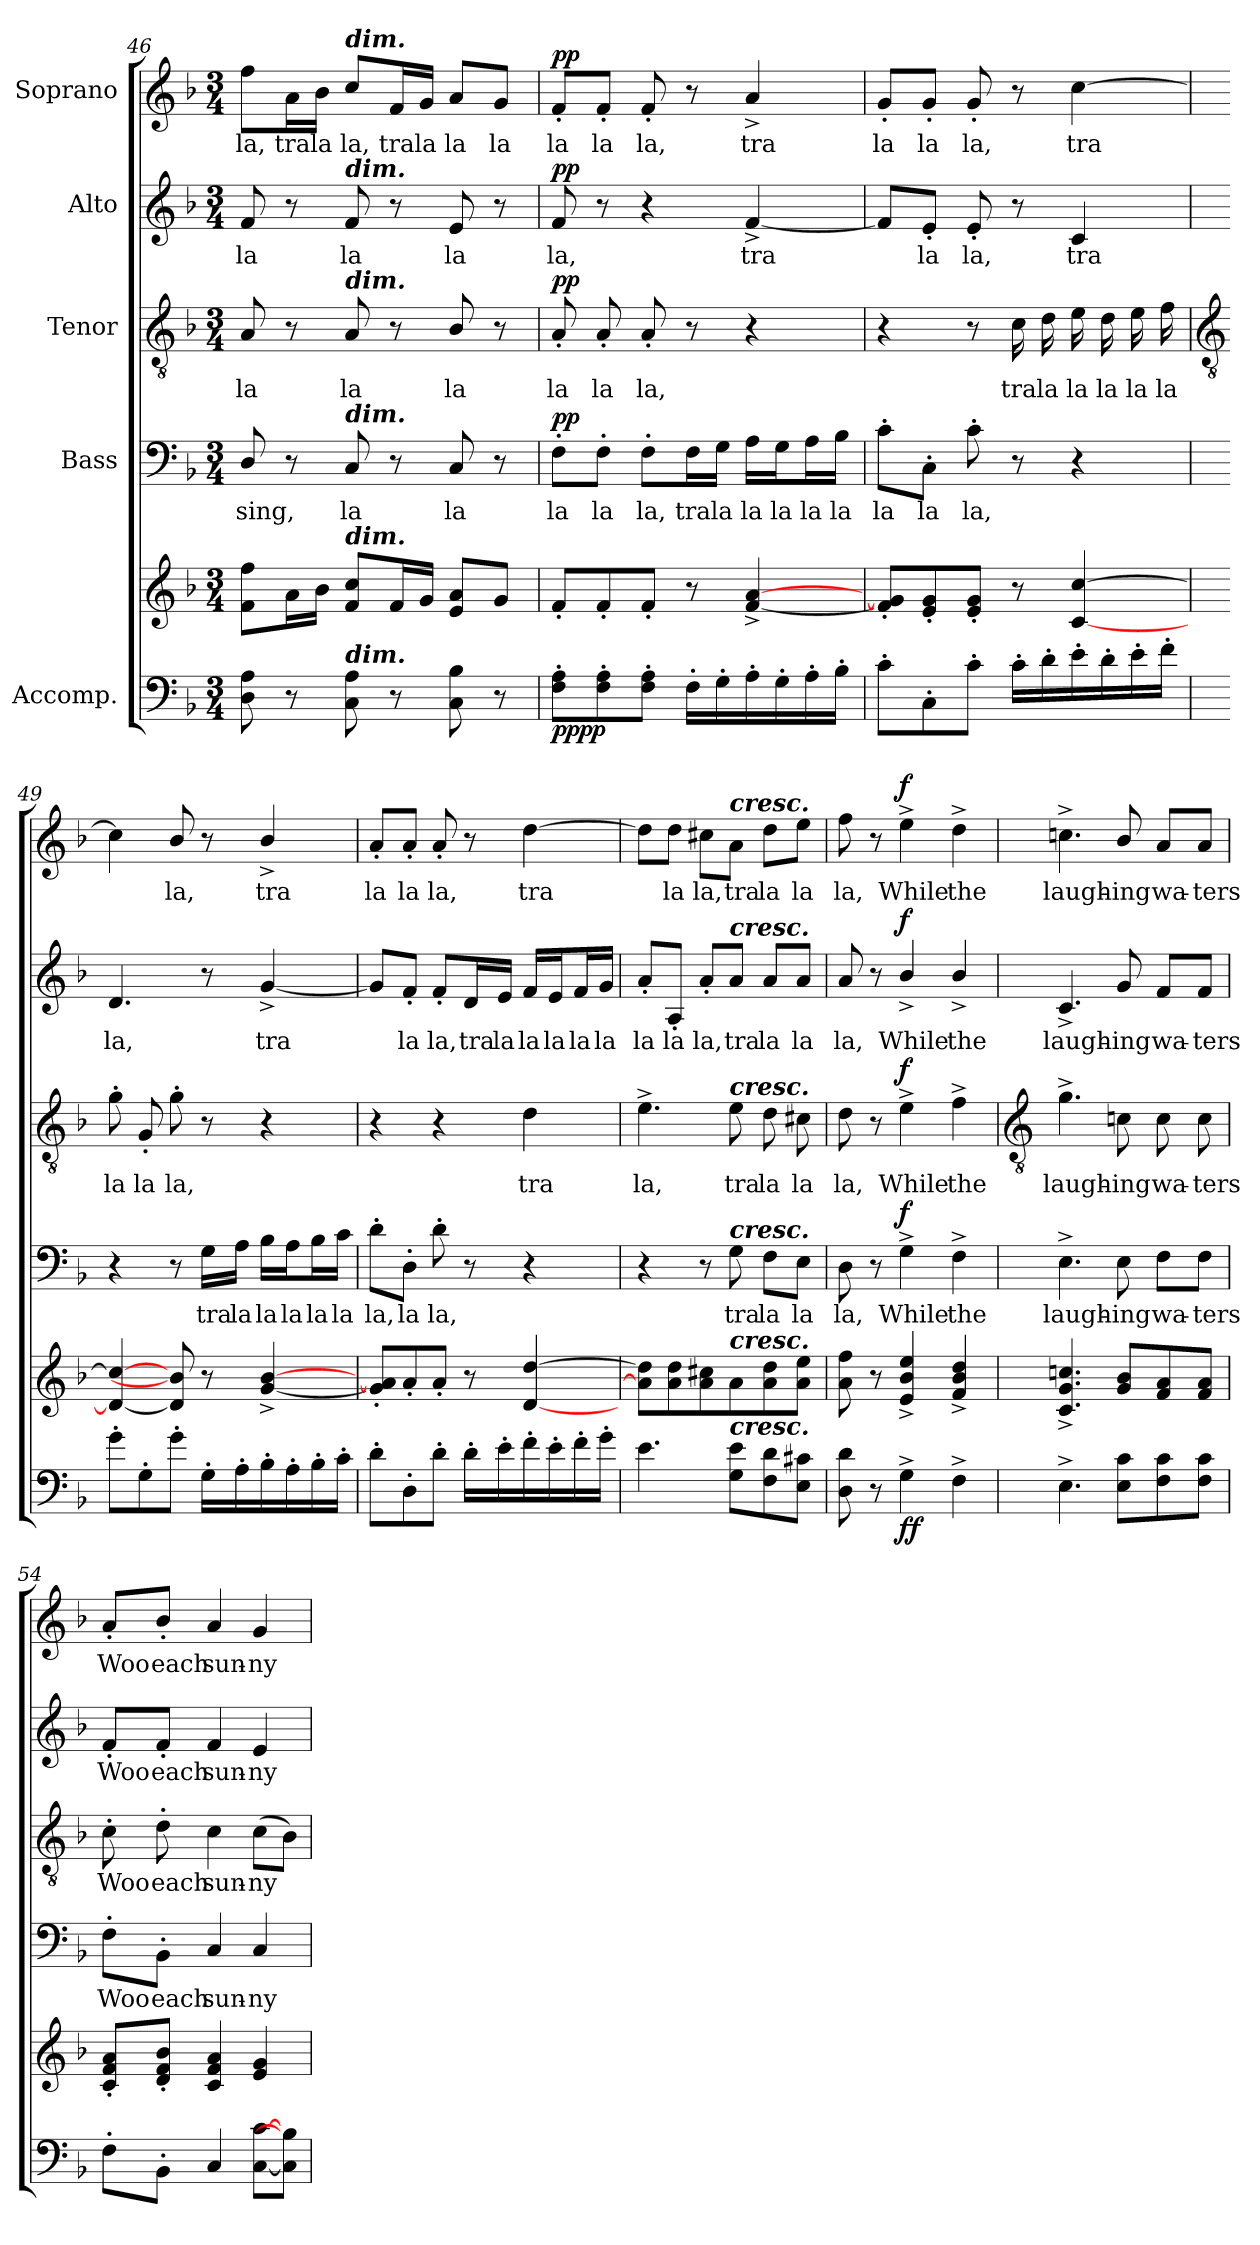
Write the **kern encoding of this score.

**kern	**kern	**dynam	**kern	**text	**dynam	**kern	**text	**dynam	**kern	**text	**dynam	**kern	**text	**dynam
*part5	*part5	*part5	*part4	*part4	*part4	*part3	*part3	*part3	*part2	*part2	*part2	*part1	*part1	*part1
*staff6	*staff5	*staff5/6	*staff4	*staff4	*staff4	*staff3	*staff3	*staff3	*staff2	*staff2	*staff2	*staff1	*staff1	*staff1
*I"Accomp.	*	*	*I"Bass	*	*	*I"Tenor	*	*	*I"Alto	*	*	*I"Soprano	*	*
*clefF4	*clefG2	*	*clefF4	*	*	*clefGv2	*	*	*clefG2	*	*	*clefG2	*	*
*k[b-]	*k[b-]	*	*k[b-]	*	*	*k[b-]	*	*	*k[b-]	*	*	*k[b-]	*	*
*F:	*F:	*	*F:	*	*	*F:	*	*	*F:	*	*	*F:	*	*
*M3/4	*M3/4	*	*M3/4	*	*	*M3/4	*	*	*M3/4	*	*	*M3/4	*	*
=46	=46	=46	=46	=46	=46	=46	=46	=46	=46	=46	=46	=46	=46	=46
!	!	!	!	!LO:LY:b	!	!	!LO:LY:b	!	!	!LO:LY:b	!	!	!LO:LY:b	!
8D\ 8A\	8f 8ffL	.	8D/	sing,	.	8A	la	.	8f	la	.	8ff\L	la,	.
!	!	!	!	!	!	!	!	!	!	!	!	!	!LO:LY:b	!
8r	16aL	.	8r	.	.	8r	.	.	8r	.	.	16a\L	tra	.
!	!	!	!	!	!	!	!	!	!	!	!	!	!LO:LY:b	!
.	16b-JJ	.	.	.	.	.	.	.	.	.	.	16b-\JJ	la	.
!	!	!	!	!	!	!	!	!	!	!	!	!LO:TX:a:Bi:t=dim.	!	!
!	!	!	!	!	!	!	!	!	!LO:TX:a:Bi:t=dim.	!	!	!	!	!
!	!	!	!	!	!	!LO:TX:a:Bi:t=dim.	!	!	!	!	!	!	!	!
!	!	!	!LO:TX:a:Bi:t=dim.	!	!	!	!	!	!	!	!	!	!	!
!	!LO:TX:a:Bi:t=dim.	!	!	!	!	!	!	!	!	!	!	!	!	!
!LO:TX:a:Bi:t=dim.	!	!	!	!	!	!	!	!	!	!	!	!	!	!
!	!	!	!	!LO:LY:b	!	!	!LO:LY:b	!	!	!LO:LY:b	!	!	!LO:LY:b	!
8C 8A	8f 8ccL	.	8C	la	.	8A	la	.	8f	la	.	8cc/L	la,	.
!	!	!	!	!	!	!	!	!	!	!	!	!	!LO:LY:b	!
8r	16fL	.	8r	.	.	8r	.	.	8r	.	.	16f/L	tra	.
!	!	!	!	!	!	!	!	!	!	!	!	!	!LO:LY:b	!
.	16gJJ	.	.	.	.	.	.	.	.	.	.	16g/JJ	la	.
!	!	!	!	!LO:LY:b	!	!	!LO:LY:b	!	!	!LO:LY:b	!	!	!LO:LY:b	!
8C 8B-	8e 8aL	.	8C	la	.	8B-/	la	.	8e	la	.	8a/L	la	.
!	!	!	!	!	!	!	!	!	!	!	!	!	!LO:LY:b	!
8r	8gJ	.	8r	.	.	8r	.	.	8r	.	.	8g/J	la	.
=47	=47	=47	=47	=47	=47	=47	=47	=47	=47	=47	=47	=47	=47	=47
!	!	!LO:DY:b=2	!	!LO:LY:b	!	!	!LO:LY:b	!	!	!LO:LY:b	!	!	!LO:LY:b	!
!	!	!LO:DY:n=1:b	!	!	!LO:DY:b	!	!	!LO:DY:b	!	!	!LO:DY:b	!	!	!LO:DY:b
8F' 8A'L	8f'L	pp pp	8F'\L	la	pp	8A'	la	pp	8f	la,	pp	8f'/L	la	pp
!	!	!	!	!LO:LY:b	!	!	!LO:LY:b	!	!	!	!	!	!LO:LY:b	!
8F' 8A'	8f'	.	8F'\J	la	.	8A'	la	.	8r	.	.	8f'/J	la	.
!	!	!	!	!LO:LY:b	!	!	!LO:LY:b	!	!	!	!	!	!LO:LY:b	!
8F' 8A'J	8f'J	.	8F'\L	la,	.	8A'	la,	.	4r	.	.	8f'	la,	.
!	!	!	!	!LO:LY:b	!	!	!	!	!	!	!	!	!	!
16F'LL	8r	.	16F\L	tra	.	8r	.	.	.	.	.	8r	.	.
!	!	!	!	!LO:LY:b	!	!	!	!	!	!	!	!	!	!
16G'	.	.	16G\JJ	la	.	.	.	.	.	.	.	.	.	.
!	!	!	!	!LO:LY:b	!	!	!	!	!	!LO:LY:b	!	!	!LO:LY:b	!
16A'	[4f^ [4a^	.	16A\LL	la	.	4r	.	.	[4f^	tra	.	4a^	tra	.
!	!	!	!	!LO:LY:b	!	!	!	!	!	!	!	!	!	!
16G'	.	.	16G\J	la	.	.	.	.	.	.	.	.	.	.
!	!	!	!	!LO:LY:b	!	!	!	!	!	!	!	!	!	!
16A'	.	.	16A\L	la	.	.	.	.	.	.	.	.	.	.
!	!	!	!	!LO:LY:b	!	!	!	!	!	!	!	!	!	!
16B-'JJ	.	.	16B-\JJ	la	.	.	.	.	.	.	.	.	.	.
=48	=48	=48	=48	=48	=48	=48	=48	=48	=48	=48	=48	=48	=48	=48
!	!	!	!	!LO:LY:b	!	!	!	!	!	!	!	!	!LO:LY:b	!
8c'L	8f]' 8g]'L	.	8c'\L	la	.	4r	.	.	8f/L]	.	.	8g'/L	la	.
!	!	!	!	!LO:LY:b	!	!	!	!	!	!LO:LY:b	!	!	!LO:LY:b	!
8C'	8e' 8g'	.	8C'\J	la	.	.	.	.	8e'/J	la	.	8g'/J	la	.
!	!	!	!	!LO:LY:b	!	!	!	!	!	!LO:LY:b	!	!	!LO:LY:b	!
8c'J	8e' 8g'J	.	8c'	la,	.	8r	.	.	8e'	la,	.	8g'	la,	.
!	!	!	!	!	!	!	!LO:LY:b	!	!	!	!	!	!	!
16c'LL	8r	.	8r	.	.	16c	tra	.	8r	.	.	8r	.	.
!	!	!	!	!	!	!	!LO:LY:b	!	!	!	!	!	!	!
16d'	.	.	.	.	.	16d	la	.	.	.	.	.	.	.
!	!	!	!	!	!	!	!LO:LY:b	!	!	!LO:LY:b	!	!	!LO:LY:b	!
16e'	[4c [4cc	.	4r	.	.	16e	la	.	4c	tra	.	[4cc	tra	.
!	!	!	!	!	!	!	!LO:LY:b	!	!	!	!	!	!	!
16d'	.	.	.	.	.	16d	la	.	.	.	.	.	.	.
!	!	!	!	!	!	!	!LO:LY:b	!	!	!	!	!	!	!
16e'	.	.	.	.	.	16e	la	.	.	.	.	.	.	.
!	!	!	!	!	!	!	!LO:LY:b	!	!	!	!	!	!	!
16f'JJ	.	.	.	.	.	16f	la	.	.	.	.	.	.	.
!!LO:LB:g=z
=49	=49	=49	=49	=49	=49	=49	=49	=49	=49	=49	=49	=49	=49	=49
*	*	*	*	*	*	*clefGv2	*	*	*	*	*	*	*	*
!	!	!	!	!	!	!	!LO:LY:b	!	!	!LO:LY:b	!	!	!	!
8g'L	4d_ 4cc_	.	4r	.	.	8g'	la	.	4.d	la,	.	4cc]	.	.
!	!	!	!	!	!	!	!LO:LY:b	!	!	!	!	!	!	!
8G'	.	.	.	.	.	8G'	la	.	.	.	.	.	.	.
!	!	!	!	!	!	!	!LO:LY:b	!	!	!	!	!	!LO:LY:b	!
8g'J	8d/] 8b-/]	.	8r	.	.	8g'	la,	.	.	.	.	8b-/	la,	.
!	!	!	!	!LO:LY:b	!	!	!	!	!	!	!	!	!	!
16G'LL	8r	.	16G\LL	tra	.	8r	.	.	8r	.	.	8r	.	.
!	!	!	!	!LO:LY:b	!	!	!	!	!	!	!	!	!	!
16A'	.	.	16A\JJ	la	.	.	.	.	.	.	.	.	.	.
!	!	!	!	!LO:LY:b	!	!	!	!	!	!LO:LY:b	!	!	!LO:LY:b	!
16B-'	[4g/^ [4b-/^	.	16B-\LL	la	.	4r	.	.	[4g^	tra	.	4b-^/	tra	.
!	!	!	!	!LO:LY:b	!	!	!	!	!	!	!	!	!	!
16A'	.	.	16A\J	la	.	.	.	.	.	.	.	.	.	.
!	!	!	!	!LO:LY:b	!	!	!	!	!	!	!	!	!	!
16B-'	.	.	16B-\L	la	.	.	.	.	.	.	.	.	.	.
!	!	!	!	!LO:LY:b	!	!	!	!	!	!	!	!	!	!
16c'JJ	.	.	16c\JJ	la	.	.	.	.	.	.	.	.	.	.
=50	=50	=50	=50	=50	=50	=50	=50	=50	=50	=50	=50	=50	=50	=50
!	!	!	!	!LO:LY:b	!	!	!	!	!	!	!	!	!LO:LY:b	!
8d'L	8g]' 8a]'L	.	8d'\L	la,	.	4r	.	.	8g/L]	.	.	8a'/L	la	.
!	!	!	!	!LO:LY:b	!	!	!	!	!	!LO:LY:b	!	!	!LO:LY:b	!
8D'	8a'	.	8D'\J	la	.	.	.	.	8f'/J	la	.	8a'/J	la	.
!	!	!	!	!LO:LY:b	!	!	!	!	!	!LO:LY:b	!	!	!LO:LY:b	!
8d'J	8a'J	.	8d'	la,	.	4r	.	.	8f'/L	la,	.	8a'	la,	.
!	!	!	!	!	!	!	!	!	!	!LO:LY:b	!	!	!	!
16d'LL	8r	.	8r	.	.	.	.	.	16d/L	tra	.	8r	.	.
!	!	!	!	!	!	!	!	!	!	!LO:LY:b	!	!	!	!
16e'	.	.	.	.	.	.	.	.	16e/JJ	la	.	.	.	.
!	!	!	!	!	!	!	!LO:LY:b	!	!	!LO:LY:b	!	!	!LO:LY:b	!
16f'	[4d [4dd	.	4r	.	.	4d	tra	.	16f/LL	la	.	[4dd	tra	.
!	!	!	!	!	!	!	!	!	!	!LO:LY:b	!	!	!	!
16e'	.	.	.	.	.	.	.	.	16e/J	la	.	.	.	.
!	!	!	!	!	!	!	!	!	!	!LO:LY:b	!	!	!	!
16f'	.	.	.	.	.	.	.	.	16f/L	la	.	.	.	.
!	!	!	!	!	!	!	!	!	!	!LO:LY:b	!	!	!	!
16g'JJ	.	.	.	.	.	.	.	.	16g/JJ	la	.	.	.	.
=51	=51	=51	=51	=51	=51	=51	=51	=51	=51	=51	=51	=51	=51	=51
!	!	!	!	!	!	!	!LO:LY:b	!	!	!LO:LY:b	!	!	!	!
4.e	8a] 8dd]L	.	4r	.	.	4.e^	la,	.	8a'/L	la	.	8dd\L]	.	.
!	!	!	!	!	!	!	!	!	!	!LO:LY:b	!	!	!LO:LY:b	!
.	8a 8dd	.	.	.	.	.	.	.	8A'/J	la	.	8dd\J	la	.
!	!	!	!	!	!	!	!	!	!	!LO:LY:b	!	!	!LO:LY:b	!
.	8a 8cc#X	.	8r	.	.	.	.	.	8a'/L	la,	.	8cc#X\L	la,	.
!	!	!	!	!	!	!	!	!	!	!	!	!LO:TX:a:Bi:t=cresc.	!	!
!	!	!	!	!	!	!	!	!	!LO:TX:a:Bi:t=cresc.	!	!	!	!	!
!	!	!	!	!	!	!LO:TX:a:Bi:t=cresc.	!	!	!	!	!	!	!	!
!	!	!	!LO:TX:a:Bi:t=cresc.	!	!	!	!	!	!	!	!	!	!	!
!	!LO:TX:a:Bi:t=cresc.	!	!	!	!	!	!	!	!	!	!	!	!	!
!LO:TX:a:Bi:t=cresc.	!	!	!	!	!	!	!	!	!	!	!	!	!	!
!	!	!	!	!LO:LY:b	!	!	!LO:LY:b	!	!	!LO:LY:b	!	!	!LO:LY:b	!
8G 8eL	8a	.	8G	tra	.	8e	tra	.	8a/J	tra	.	8a\J	tra	.
!	!	!	!	!LO:LY:b	!	!	!LO:LY:b	!	!	!LO:LY:b	!	!	!LO:LY:b	!
8F 8d	8a 8dd	.	8F\L	la	.	8d	la	.	8a/L	la	.	8dd\L	la	.
!	!	!	!	!LO:LY:b	!	!	!LO:LY:b	!	!	!LO:LY:b	!	!	!LO:LY:b	!
8E 8c#XJ	8a 8eeJ	.	8E\J	la	.	8c#X	la	.	8a/J	la	.	8ee\J	la	.
=52	=52	=52	=52	=52	=52	=52	=52	=52	=52	=52	=52	=52	=52	=52
!	!	!	!	!LO:LY:b	!	!	!LO:LY:b	!	!	!LO:LY:b	!	!	!LO:LY:b	!
8D 8d	8a 8ff	.	8D	la,	.	8d	la,	.	8a	la,	.	8ff	la,	.
8r	8r	.	8r	.	.	8r	.	.	8r	.	.	8r	.	.
!	!	!LO:DY:b=2	!	!LO:LY:b	!	!	!LO:LY:b	!	!	!LO:LY:b	!	!	!LO:LY:b	!
!	!	!LO:DY:n=1:b	!	!	!LO:DY:b	!	!	!LO:DY:b	!	!	!LO:DY:b	!	!	!LO:DY:b
4G^	4e^ 4b-^ 4ee^	f f	4G^	While	f	4e^	While	f	4b-^/	While	f	4ee^	While	f
!	!	!	!	!LO:LY:b	!	!	!LO:LY:b	!	!	!LO:LY:b	!	!	!LO:LY:b	!
4F^	4f^ 4b-^ 4dd^	.	4F^	the	.	4f^	the	.	4b-^/	the	.	4dd^	the	.
!!LO:LB:g=z
=53	=53	=53	=53	=53	=53	=53	=53	=53	=53	=53	=53	=53	=53	=53
*	*	*	*	*	*	*clefGv2	*	*	*	*	*	*	*	*
!	!	!	!	!LO:LY:b	!	!	!LO:LY:b	!	!	!LO:LY:b	!	!	!LO:LY:b	!
4.E^	4.c^ 4.g^ 4.ccn^	.	4.E^	laugh-	.	4.g^	laugh-	.	4.c^	laugh-	.	4.ccn^	laugh-	.
!	!	!	!	!LO:LY:b	!	!	!LO:LY:b	!	!	!LO:LY:b	!	!	!LO:LY:b	!
8E 8cL	8g/ 8b-/L	.	8E	-ing	.	8cn	-ing	.	8g	-ing	.	8b-/	-ing	.
!	!	!	!	!LO:LY:b	!	!	!LO:LY:b	!	!	!LO:LY:b	!	!	!LO:LY:b	!
8F 8c	8f 8a	.	8F\L	wa-	.	8c	wa-	.	8f/L	wa-	.	8a/L	wa-	.
!	!	!	!	!LO:LY:b	!	!	!LO:LY:b	!	!	!LO:LY:b	!	!	!LO:LY:b	!
8F 8cJ	8f 8aJ	.	8F\J	-ters	.	8c	-ters	.	8f/J	-ters	.	8a/J	-ters	.
=54	=54	=54	=54	=54	=54	=54	=54	=54	=54	=54	=54	=54	=54	=54
!	!	!	!	!LO:LY:b	!	!	!LO:LY:b	!	!	!LO:LY:b	!	!	!LO:LY:b	!
8F'L	8c' 8f' 8a'L	.	8F'\L	Woo	.	8c'	Woo	.	8f'/L	Woo	.	8a'/L	Woo	.
!	!	!	!	!LO:LY:b	!	!	!LO:LY:b	!	!	!LO:LY:b	!	!	!LO:LY:b	!
8BB-'J	8d' 8f' 8b-'J	.	8BB-'\J	each	.	8d'	each	.	8f'/J	each	.	8b-'/J	each	.
!	!	!	!	!LO:LY:b	!	!	!LO:LY:b	!	!	!LO:LY:b	!	!	!LO:LY:b	!
4C	4c 4f 4a	.	4C	sun-	.	4c	sun-	.	4f	sun-	.	4a	sun-	.
!	!	!	!	!LO:LY:b	!	!	!LO:LY:b	!	!	!LO:LY:b	!	!	!LO:LY:b	!
[8C [8cL	4e 4g	.	4C	-ny	.	(>8cL	-ny	.	4e	-ny	.	4g	-ny	.
8C] 8B-]J	.	.	.	.	.	8B-J)	.	.	.	.	.	.	.	.
=	=	=	=	=	=	=	=	=	=	=	=	=	=	=
*-	*-	*-	*-	*-	*-	*-	*-	*-	*-	*-	*-	*-	*-	*-
